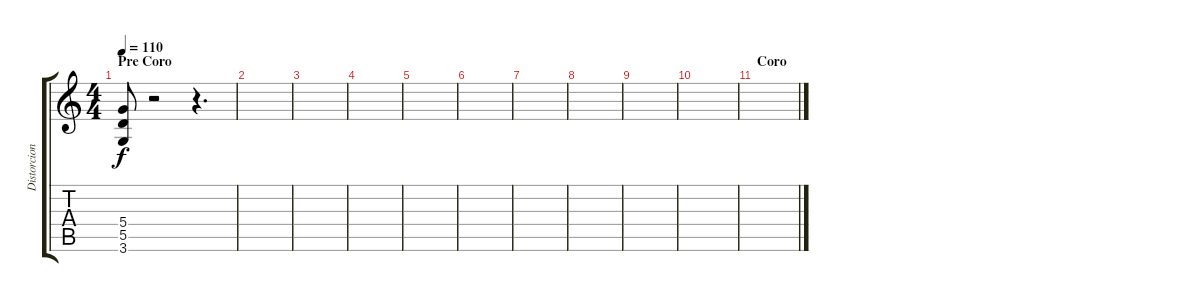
\track ("Distorcion 1" "Distorcion") {instrument distortionguitar}
\staff {score tabs}
\tuning (E4 B3 G3 D3 A2 E2) {hide}
\ts (4 4)
\section ("" "Pre Coro")
\tempo 110
\clef g2
\ks c
(5.4{t} 5.5{t} 3.6{t}).8{dy f} r.2 r.4{d} |
|
|
|
|
|
|
|
|
|
\section ("" "Coro")
